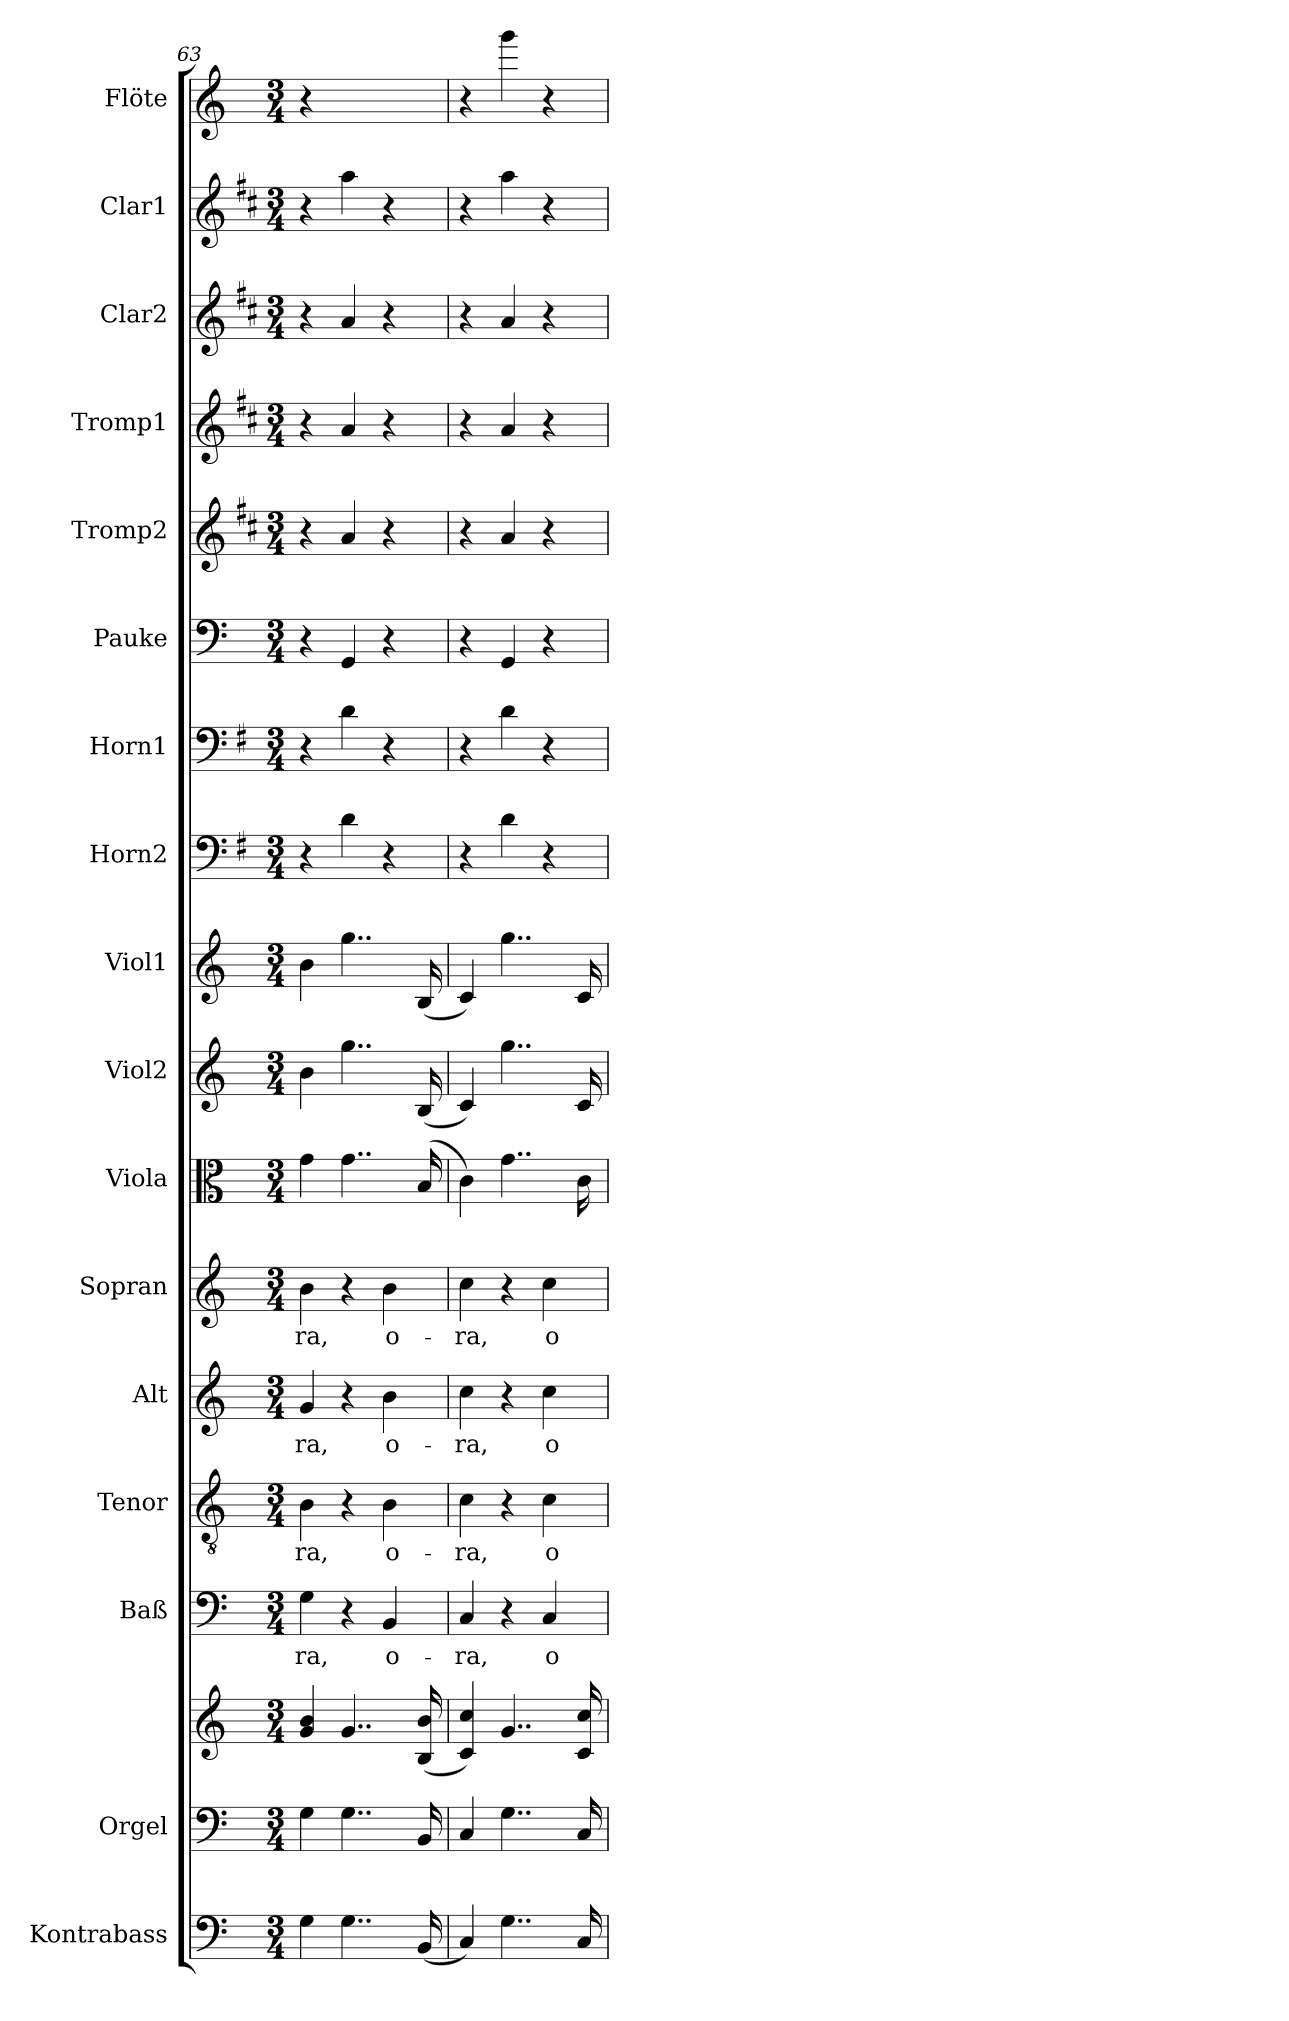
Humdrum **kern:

**kern	**kern	**kern	**kern	**text	**kern	**text	**kern	**text	**kern	**text	**kern	**kern	**kern	**kern	**kern	**kern	**kern	**kern	**kern	**kern	**kern
*part17	*part16	*part16	*part15	*part15	*part14	*part14	*part13	*part13	*part12	*part12	*part11	*part10	*part9	*part8	*part7	*part6	*part5	*part4	*part3	*part2	*part1
*staff18	*staff17	*staff16	*staff15	*staff15	*staff14	*staff14	*staff13	*staff13	*staff12	*staff12	*staff11	*staff10	*staff9	*staff8	*staff7	*staff6	*staff5	*staff4	*staff3	*staff2	*staff1
*I"Kontrabass	*I"Orgel	*	*I"Baß	*	*I"Tenor	*	*I"Alt	*	*I"Sopran	*	*I"Viola	*I"Viol2	*I"Viol1	*I"Horn2	*I"Horn1	*I"Pauke	*I"Tromp2	*I"Tromp1	*I"Clar2	*I"Clar1	*I"Flöte
*I'Kb	*	*	*I'B	*	*I'T	*	*I'A	*	*I'S	*	*I'Vla	*I'Vl2	*I'Vl1	*I'Hr2	*I'Hr1	*I'Pk	*I'Tr2	*I'Tr1	*I'Cl2	*I'Cl1	*I'Fl
*clefF4	*clefF4	*clefG2	*clefF4	*	*clefGv2	*	*clefG2	*	*clefG2	*	*clefC3	*clefG2	*clefG2	*clefF4	*clefF4	*clefF4	*clefG2	*clefG2	*clefG2	*clefG2	*clefG2
*ITrd7c12	*	*	*	*	*	*	*	*	*	*	*	*	*	*ITrd4c7	*ITrd4c7	*	*ITrd1c2	*ITrd1c2	*ITrd1c2	*ITrd1c2	*
*k[]	*k[]	*k[]	*k[]	*	*k[]	*	*k[]	*	*k[]	*	*k[]	*k[]	*k[]	*k[]	*k[]	*k[]	*k[]	*k[]	*k[]	*k[]	*k[]
*C:	*C:	*C:	*C:	*	*C:	*	*C:	*	*C:	*	*C:	*C:	*C:	*C:	*C:	*C:	*C:	*C:	*C:	*C:	*C:
*M3/4	*M3/4	*M3/4	*M3/4	*	*M3/4	*	*M3/4	*	*M3/4	*	*M3/4	*M3/4	*M3/4	*M3/4	*M3/4	*M3/4	*M3/4	*M3/4	*M3/4	*M3/4	*M3/4
=63	=63	=63	=63	=63	=63	=63	=63	=63	=63	=63	=63	=63	=63	=63	=63	=63	=63	=63	=63	=63	=63
!	!	!	!	!LO:LY:b	!	!LO:LY:b	!	!LO:LY:b	!	!LO:LY:b	!	!	!	!	!	!	!	!	!	!	!
4GG\	4G\	4g/ 4b/	4G\	-ra,	4B\	-ra,	4g/	-ra,	4b\	-ra,	4g\	4b\	4b\	4r	4r	4r	4r	4r	4r	4r	4r
4..GG\	4..G\	4..g/	4r	.	4r	.	4r	.	4r	.	4..g\	4..gg\	4..gg\	4G\	4G\	4GG/	4g/	4g/	4g/	4gg\	2ryy
!	!	!	!	!LO:LY:b	!	!LO:LY:b	!	!LO:LY:b	!	!LO:LY:b	!	!	!	!	!	!	!	!	!	!	!
.	.	.	4BB/	o-	4B\	o-	4b\	o-	4b\	o-	.	.	.	4r	4r	4r	4r	4r	4r	4r	.
(<16BBB/	16BB/	(<16B/ 16b/	.	.	.	.	.	.	.	.	(16B/	(<16B/	(<16B/	.	.	.	.	.	.	.	.
=64	=64	=64	=64	=64	=64	=64	=64	=64	=64	=64	=64	=64	=64	=64	=64	=64	=64	=64	=64	=64	=64
!	!	!	!	!LO:LY:b	!	!LO:LY:b	!	!LO:LY:b	!	!LO:LY:b	!	!	!	!	!	!	!	!	!	!	!
4CC/)	4C/	4c/ 4cc/)	4C/	-ra,	4c\	-ra,	4cc\	-ra,	4cc\	-ra,	4c\)	4c/)	4c/)	4r	4r	4r	4r	4r	4r	4r	4r
4..GG\	4..G\	4..g/	4r	.	4r	.	4r	.	4r	.	4..g\	4..gg\	4..gg\	4G\	4G\	4GG/	4g/	4g/	4g/	4gg\	4ggg\
!	!	!	!	!LO:LY:b	!	!LO:LY:b	!	!LO:LY:b	!	!LO:LY:b	!	!	!	!	!	!	!	!	!	!	!
.	.	.	4C/	o-	4c\	o-	4cc\	o-	4cc\	o-	.	.	.	4r	4r	4r	4r	4r	4r	4r	4r
16CC/	16C/	16c/ 16cc/	.	.	.	.	.	.	.	.	16c\	16c/	16c/	.	.	.	.	.	.	.	.
=	=	=	=	=	=	=	=	=	=	=	=	=	=	=	=	=	=	=	=	=	=
*-	*-	*-	*-	*-	*-	*-	*-	*-	*-	*-	*-	*-	*-	*-	*-	*-	*-	*-	*-	*-	*-
